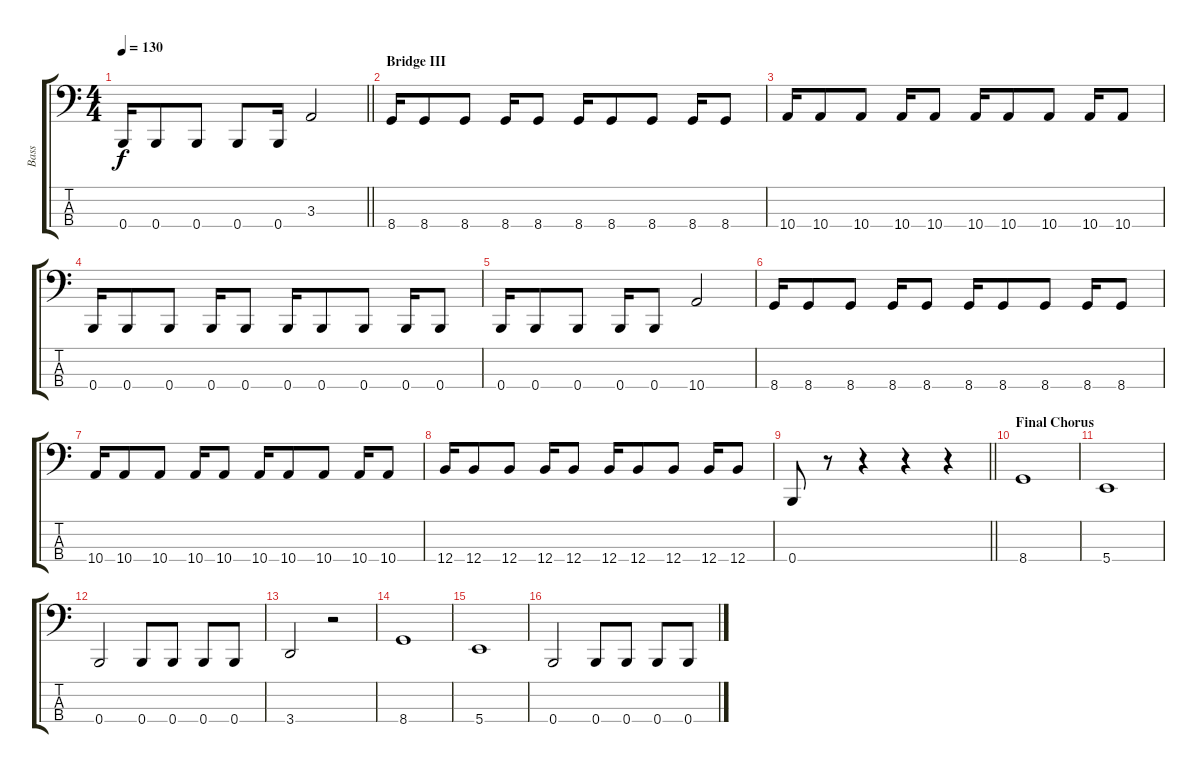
\track ("Bass" "Bass") {instrument electricbasspick}
\staff {score tabs}
\tuning (E2 B1 Gb1 B0) {hide}
\ts (4 4)
\tempo 130
\clef f4
\barLineRight lightlight
\ks c
0.4.16{dy f} 0.4.8 0.4.8 0.4.8 0.4.16 3.3.2 |
\section ("" "Bridge III")
8.4.16 8.4.8 8.4.8 8.4.16 8.4.8 8.4.16 8.4.8 8.4.8 8.4.16 8.4.8 |
10.4.16 10.4.8 10.4.8 10.4.16 10.4.8 10.4.16 10.4.8 10.4.8 10.4.16 10.4.8 |
0.4.16 0.4.8 0.4.8 0.4.16 0.4.8 0.4.16 0.4.8 0.4.8 0.4.16 0.4.8 |
0.4.16 0.4.8 0.4.8 0.4.16 0.4.8 10.4.2 |
8.4.16 8.4.8 8.4.8 8.4.16 8.4.8 8.4.16 8.4.8 8.4.8 8.4.16 8.4.8 |
10.4.16 10.4.8 10.4.8 10.4.16 10.4.8 10.4.16 10.4.8 10.4.8 10.4.16 10.4.8 |
12.4.16 12.4.8 12.4.8 12.4.16 12.4.8 12.4.16 12.4.8 12.4.8 12.4.16 12.4.8 |
\barLineRight lightlight
0.4.8 r.8 r.4 r.4 r.4 |
\section ("" "Final Chorus")
8.4.1 |
5.4.1 |
0.4.2 0.4.8 0.4.8 0.4.8 0.4.8 |
3.4.2 r.2 |
8.4.1 |
5.4.1 |
0.4.2 0.4.8 0.4.8 0.4.8 0.4.8
